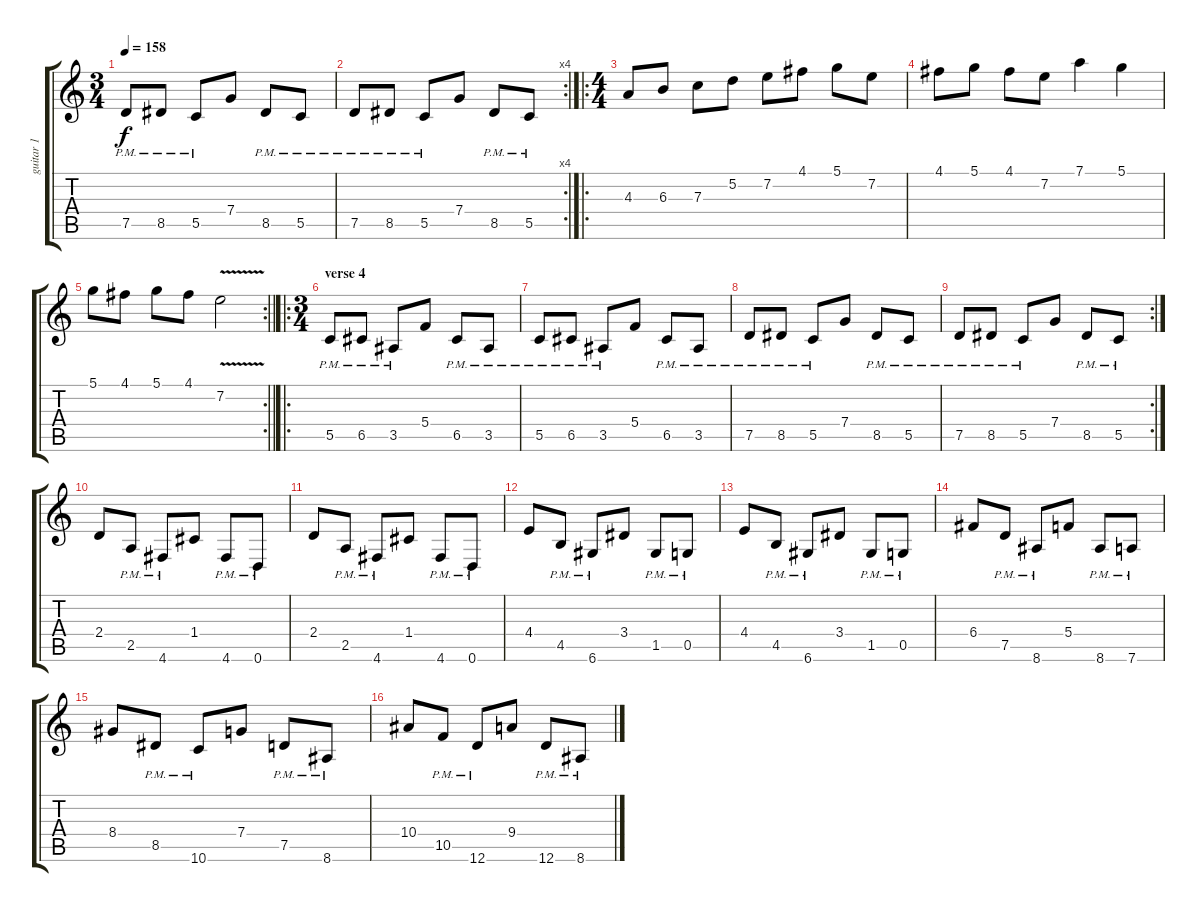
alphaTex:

\track ("guitar 1" "guitar 1") {instrument distortionguitar}
\staff {score tabs}
\tuning (D4 A3 F3 C3 G2 D2) {hide}
\ts (3 4)
\tempo 158
\clef g2
\ks c
7.5{pm}.8{dy f} 8.5{pm}.8 5.5{pm}.8 7.4.8 8.5{pm}.8 5.5{pm}.8 |
\rc 4
7.5{pm}.8 8.5{pm}.8 5.5{pm}.8 7.4.8 8.5{pm}.8 5.5{pm}.8 |
\ro
\ts (4 4)
4.3.8 6.3.8 7.3.8 5.2.8 7.2.8 4.1.8 5.1.8 7.2.8 |
4.1.8 5.1.8 4.1.8 7.2.8 7.1.4 5.1.4 |
\rc 2
\barLineRight lightlight
5.1.8 4.1.8 5.1.8 4.1.8 7.2{v}.2 |
\ro
\ts (3 4)
\section ("" "verse 4")
5.5{pm}.8 6.5{pm}.8 3.5{pm}.8 5.4.8 6.5{pm}.8 3.5{pm}.8 |
5.5{pm}.8 6.5{pm}.8 3.5{pm}.8 5.4.8 6.5{pm}.8 3.5{pm}.8 |
7.5{pm}.8 8.5{pm}.8 5.5{pm}.8 7.4.8 8.5{pm}.8 5.5{pm}.8 |
\rc 2
7.5{pm}.8 8.5{pm}.8 5.5{pm}.8 7.4.8 8.5{pm}.8 5.5{pm}.8 |
2.4.8 2.5{pm}.8 4.6{pm}.8 1.4.8 4.6{pm}.8 0.6{pm}.8 |
2.4.8 2.5{pm}.8 4.6{pm}.8 1.4.8 4.6{pm}.8 0.6{pm}.8 |
4.4.8 4.5{pm}.8 6.6{pm}.8 3.4.8 1.5{pm}.8 0.5{pm}.8 |
4.4.8 4.5{pm}.8 6.6{pm}.8 3.4.8 1.5{pm}.8 0.5{pm}.8 |
6.4.8 7.5{pm}.8 8.6{pm}.8 5.4.8 8.6{pm}.8 7.6{pm}.8 |
8.4.8 8.5{pm}.8 10.6{pm}.8 7.4.8 7.5{pm}.8 8.6{pm}.8 |
10.4.8 10.5{pm}.8 12.6{pm}.8 9.4.8 12.6{pm}.8 8.6{pm}.8
